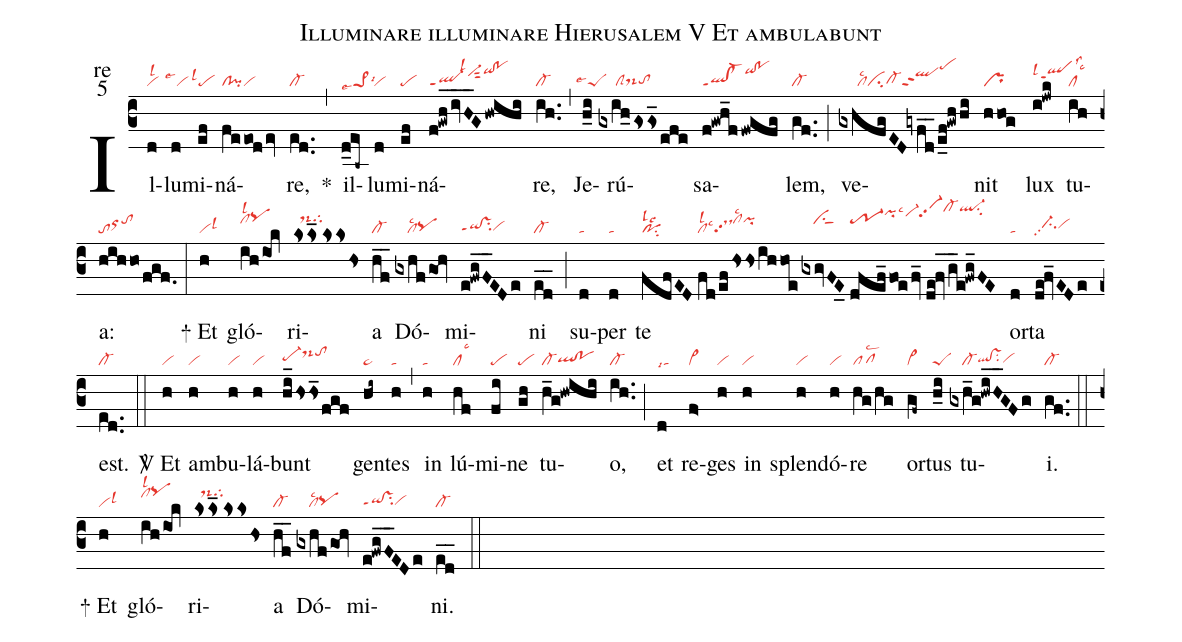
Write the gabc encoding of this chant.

name:Illuminare illuminare Hierusalem V Et ambulabunt;
office-part:re;
mode:5;
nabc-lines:1;
%%
(c3) Il(d|vilsl2)lu(d|``vilse1)mi(ef|``pelsl1)ná(feeod/ev|cl!pivi)re,(ed..|cl-) <sp>*</sp>(,) il(d_eb~|pe>1lse7lsi6)lu(d|vi)mi(ef|pe)ná(f!gwh_/ivH__G/hwihi|ql-ppt1``vi-hjsut2lsl1qihk!pohk)re,(ih..|cl-) (,) Je(h_i|``peSlse4)rú(gxih_gsgs_efe|/////clSds-hgtohg)sa(f!gwh_f/fwgfg|ql!cl-ppt1qihk!pohk)lem,(gf..|cl-) (;) ve(gxhfgED!gyfd__/e_f!gwhhi|//////cllsc2cicl-hgqlhjppt2pehm)nit(hhog|pr) lux(i!jwk|qlhippt1lsl4lss3) tu(ih|cllsc3)a:(hihho/fgf.|toorhitohj) (:)

<sp>+</sp> Et(h|vilsl3) gló(ihiok|clhjlsl2pqhk)ri(ksks_//kskshs|//ds-hktghk)a(hf__|cl-) Dó(gxhfgoh|////cllsc2pqhg)mi(e!fwgF__EDe|qihg!vshgppt1su2vihg)ni(ed__|cl-) (;) su(d|ta)per(d|ta) te(fdfED|polslc2su2|//fd/ef/hssihhoe|cllsl2lsc3dshjpp2clhjlsc2pihj|gxgvFE_0|////ciShj|//dfef_foe/fv_|tr-1hjpihmlsc3vi-hm|//de!fv_/g_e!fwg_FE|``vi-hmpp2cl-hpql-hpsu2) or(d|ta)ta(de!fv_EDe|//ci-hhpp2vihh) est.(ed..|cl-) (::)

<sp>V/</sp> Et(h|vi) am(h|vi)bu(h|vi)lá(h|vi)bunt(hi_/hshs_fgf|pe-hhds-hjtohj) gen(hi~|ta>)tes(h|ta) (,) in(h|ta) lú(hf|cllsc3)mi(fi|pe)ne(gh|pe) tu(h_g!hwihi|cl-qlhg!pohg)o,(ih..|cl-) (;) et(d|talsi7) re(f>|vi>)ges(h|vi) in(h|vi) splen(h|vi)dó(h|vi)re(hg/hg|pflsc2) or(gf~|vi>)tus(h_i|peS) tu(gxh_g!hwiH__GFg|////cl-qlhg!vshgsu2vihg)i.(gf..|cl-) (::)
<sp>+</sp> Et(h|vilsl3) gló(ihiok|clhjlsl2pqhk)ri(ksks_//kskshs|//ds-hktghk)a(hf__|cl-) Dó(gxhfgoh|////cllsc2pqhg)mi(e!fwgF__EDe|qihg!vshgppt1su2vihg)ni.(ed__|cl-) (::)
